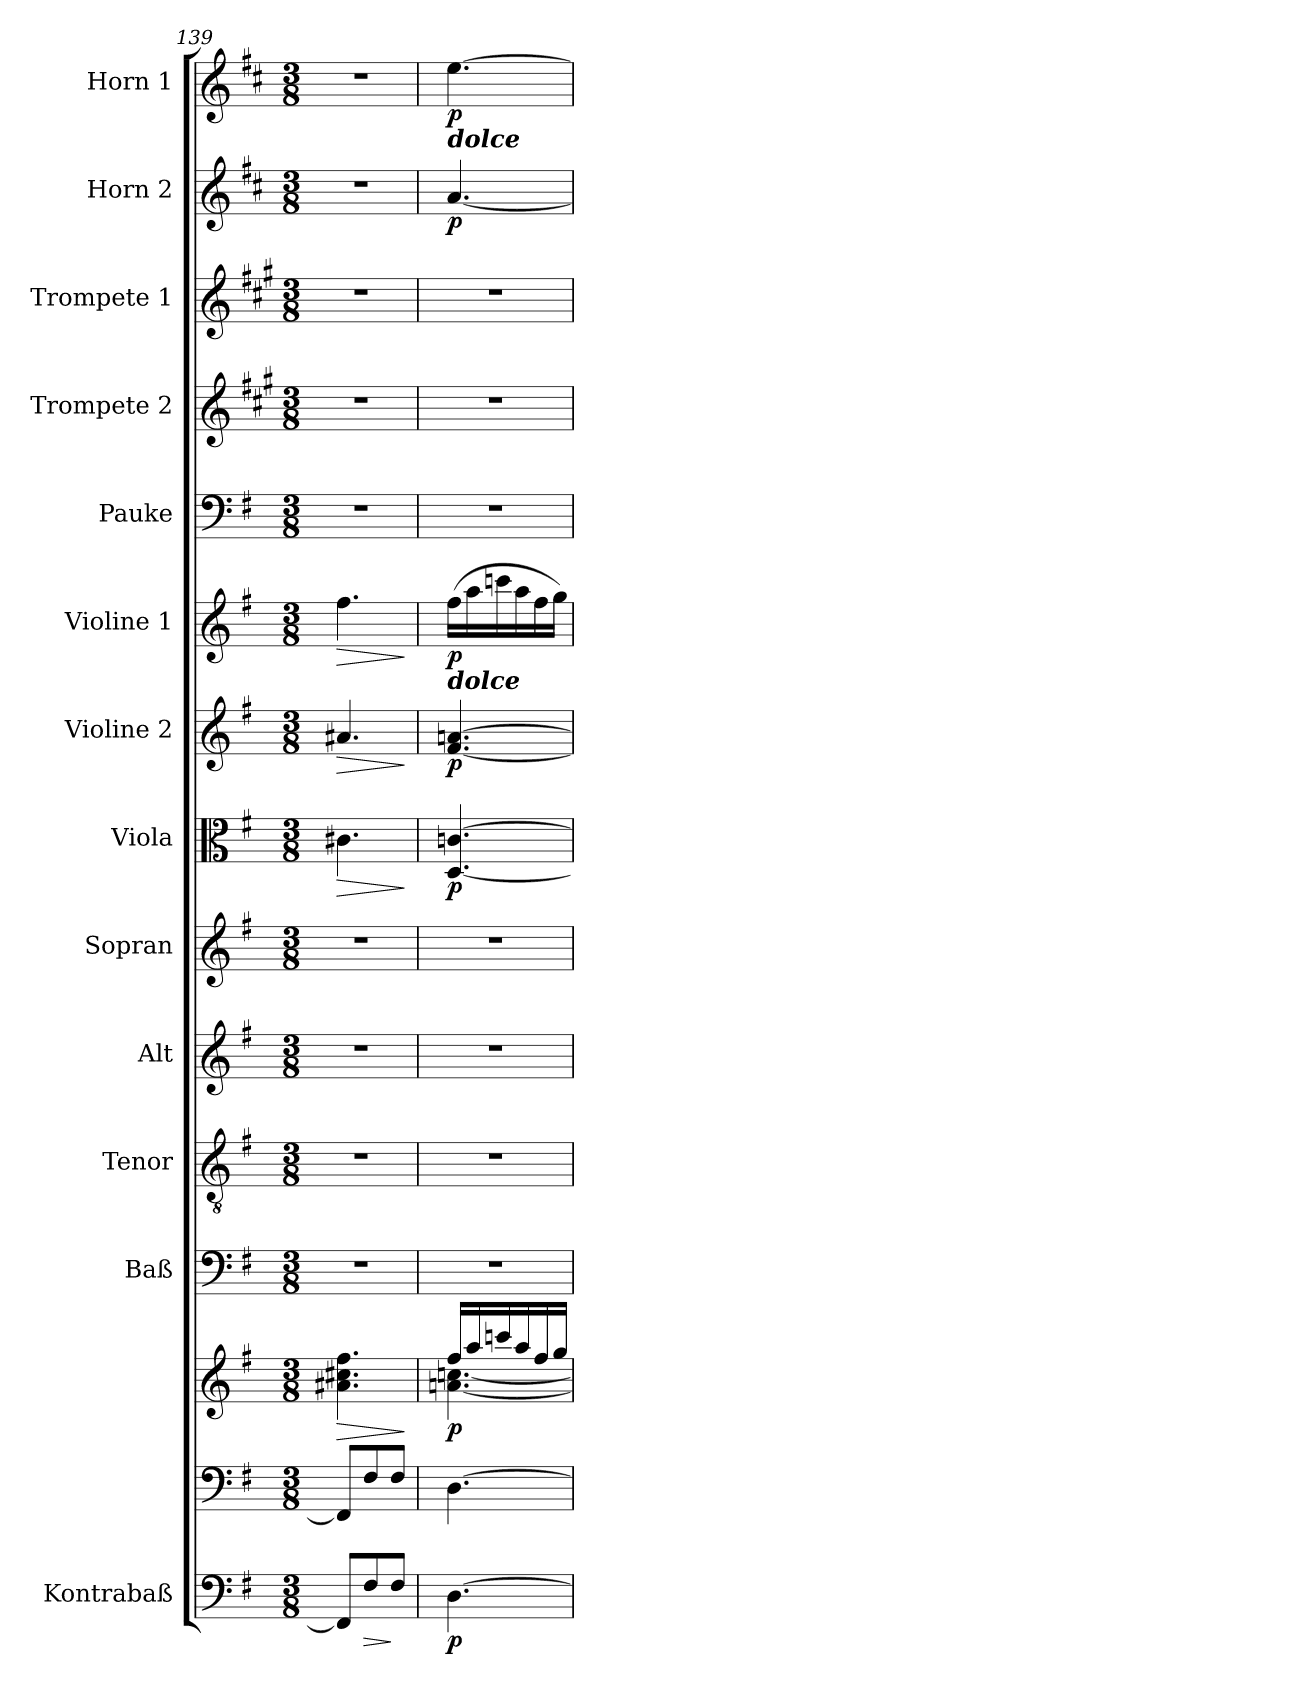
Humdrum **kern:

**kern	**dynam	**kern	**kern	**dynam	**kern	**kern	**kern	**kern	**kern	**dynam	**kern	**dynam	**kern	**dynam	**kern	**kern	**kern	**kern	**dynam	**kern	**dynam
*part14	*part14	*part13	*part13	*part13	*part12	*part11	*part10	*part9	*part8	*part8	*part7	*part7	*part6	*part6	*part5	*part4	*part3	*part2	*part2	*part1	*part1
*staff15	*staff15	*staff14	*staff13	*staff13/14	*staff12	*staff11	*staff10	*staff9	*staff8	*staff8	*staff7	*staff7	*staff6	*staff6	*staff5	*staff4	*staff3	*staff2	*staff2	*staff1	*staff1
*I"Kontrabaß	*	*	*	*	*I"Baß	*I"Tenor	*I"Alt	*I"Sopran	*I"Viola	*	*I"Violine 2	*	*I"Violine 1	*	*I"Pauke	*I"Trompete 2	*I"Trompete 1	*I"Horn 2	*	*I"Horn 1	*
*I'Kb.	*	*	*	*	*	*	*	*	*I'Vla.	*	*I'Vl. 2	*	*I'Vl. 1	*	*	*I'Tr. 2	*I'Tr. 1	*I'Hr. 2	*	*I'Hr. 1	*
*clefF4	*	*clefF4	*clefG2	*	*clefF4	*clefGv2	*clefG2	*clefG2	*clefC3	*	*clefG2	*	*clefG2	*	*clefF4	*clefG2	*clefG2	*clefG2	*	*clefG2	*
*ITrd7c12	*	*	*	*	*	*	*	*	*	*	*	*	*	*	*	*ITrd1c2	*ITrd1c2	*ITrd4c7	*	*ITrd4c7	*
*k[f#]	*	*k[f#]	*k[f#]	*	*k[f#]	*k[f#]	*k[f#]	*k[f#]	*k[f#]	*	*k[f#]	*	*k[f#]	*	*k[f#]	*k[f#]	*k[f#]	*k[f#]	*	*k[f#]	*
*G:	*	*G:	*G:	*	*G:	*G:	*G:	*G:	*G:	*	*G:	*	*G:	*	*G:	*G:	*G:	*G:	*	*G:	*
*M3/8	*	*M3/8	*M3/8	*	*M3/8	*M3/8	*M3/8	*M3/8	*M3/8	*	*M3/8	*	*M3/8	*	*M3/8	*M3/8	*M3/8	*M3/8	*	*M3/8	*
=139	=139	=139	=139	=139	=139	=139	=139	=139	=139	=139	=139	=139	=139	=139	=139	=139	=139	=139	=139	=139	=139
!	!	!	!	!LO:HP:b	!	!	!	!	!	!LO:HP:b	!	!LO:HP:b	!	!LO:HP:b	!	!	!	!	!	!	!
8FFF#/L]	.	8FF#/L]	4.a#X\ 4.cc#X\ 4.ff#\	>	4.r	4.r	4.r	4.r	4.c#X\	>	4.a#X/	>	4.ff#\	>	4.r	4.r	4.r	4.r	.	4.r	.
!	!LO:HP:b	!	!	!	!	!	!	!	!	!	!	!	!	!	!	!	!	!	!	!	!
8FF#/	>	8F#/	.	.	.	.	.	.	.	.	.	.	.	.	.	.	.	.	.	.	.
8FF#/J	]	8F#/J	.	.	.	.	.	.	.	.	.	.	.	.	.	.	.	.	.	.	.
.	.	.	.	]	.	.	.	.	.	]	.	]	.	]	.	.	.	.	.	.	.
=140	=140	=140	=140	=140	=140	=140	=140	=140	=140	=140	=140	=140	=140	=140	=140	=140	=140	=140	=140	=140	=140
*	*	*	*^	*	*	*	*	*	*	*	*	*	*	*	*	*	*	*	*	*	*
!	!	!	!	!	!	!	!	!	!	!	!	!	!	!	!	!	!	!	!	!	!LO:TX:b:Bi:t=dolce	!
!	!	!	!	!	!	!	!	!	!	!	!	!	!	!LO:TX:b:Bi:t=dolce	!	!	!	!	!	!	!	!
!	!LO:DY:b	!	!	!	!LO:DY:b	!	!	!	!	!	!LO:DY:b	!	!LO:DY:b	!	!LO:DY:b	!	!	!	!	!LO:DY:b	!	!LO:DY:b
[4.DD\	p	[4.D\	16ff#/LL	[<4.an\ [<4.ccn\	p	4.r	4.r	4.r	4.r	[4.D/ [4.cn/	p	[4.f#/ [4.an/	p	(>16ff#\LL	p	4.r	4.r	4.r	[4.d/	p	[4.a\	p
.	.	.	16aa/	.	.	.	.	.	.	.	.	.	.	16aa\	.	.	.	.	.	.	.	.
.	.	.	16cccn/	.	.	.	.	.	.	.	.	.	.	16cccn\	.	.	.	.	.	.	.	.
.	.	.	16aa/	.	.	.	.	.	.	.	.	.	.	16aa\	.	.	.	.	.	.	.	.
.	.	.	16ff#/	.	.	.	.	.	.	.	.	.	.	16ff#\	.	.	.	.	.	.	.	.
.	.	.	16gg/JJ	.	.	.	.	.	.	.	.	.	.	16gg\JJ)	.	.	.	.	.	.	.	.
*	*	*	*v	*v	*	*	*	*	*	*	*	*	*	*	*	*	*	*	*	*	*	*
=	=	=	=	=	=	=	=	=	=	=	=	=	=	=	=	=	=	=	=	=	=
*-	*-	*-	*-	*-	*-	*-	*-	*-	*-	*-	*-	*-	*-	*-	*-	*-	*-	*-	*-	*-	*-
